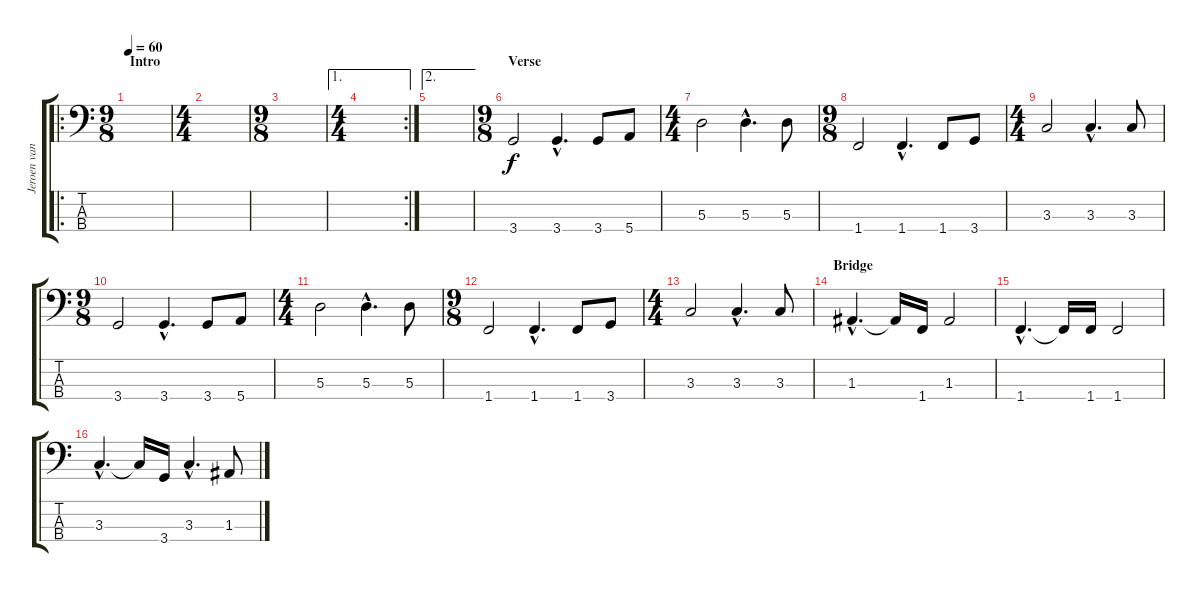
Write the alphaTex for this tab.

\track ("Jeroen van Veen" "Jeroen van") {instrument electricbasspick}
\staff {score tabs}
\tuning (G2 D2 A1 E1) {hide}
\ro
\ts (9 8)
\section ("" "Intro")
\tempo 60
\clef f4
\ks c
|
\ts (4 4)
|
\ts (9 8)
|
\ae 1
\rc 2
\ts (4 4)
|
\ae 2
|
\ts (9 8)
\section ("" "Verse")
3.4.2 3.4{hac}.4{d} 3.4.8 5.4.8 |
\ts (4 4)
5.3.2 5.3{hac}.4{d} 5.3.8 |
\ts (9 8)
1.4.2 1.4{hac}.4{d} 1.4.8 3.4.8 |
\ts (4 4)
3.3.2 3.3{hac}.4{d} 3.3.8 |
\ts (9 8)
3.4.2 3.4{hac}.4{d} 3.4.8 5.4.8 |
\ts (4 4)
5.3.2 5.3{hac}.4{d} 5.3.8 |
\ts (9 8)
1.4.2 1.4{hac}.4{d} 1.4.8 3.4.8 |
\ts (4 4)
3.3.2 3.3{hac}.4{d} 3.3.8 |
\section ("" "Bridge")
1.3{hac}.4{d} 1.3{t}.16 1.4.16 1.3.2 |
1.4{hac}.4{d} 1.4{t}.16 1.4.16 1.4.2 |
3.3{hac}.4{d} 3.3{t}.16 3.4.16 3.3{hac}.4{d} 1.3.8
